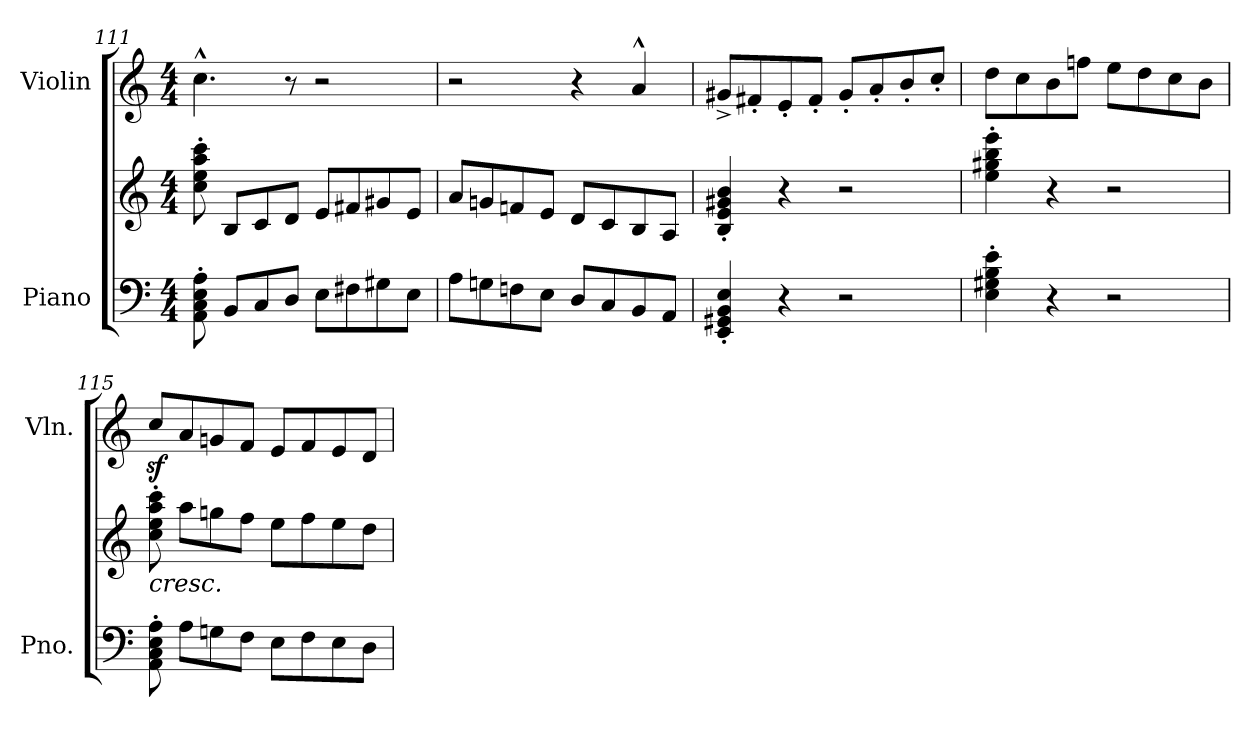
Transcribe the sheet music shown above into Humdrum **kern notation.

**kern	**kern	**kern
*part2	*part2	*part1
*staff3	*staff2	*staff1
*I"Piano	*	*I"Violin
*I'Pno.	*	*I'Vln.
*clefF4	*clefG2	*clefG2
*k[]	*k[]	*k[]
*M4/4	*M4/4	*M4/4
=111	=111	=111
8AA\' 8C\' 8E\' 8A\'	8cc\' 8ee\' 8aa\' 8ccc\'	4.cc^^\
8BB/L	8B/L	.
8C/	8c/	.
8D/J	8d/J	8r
8E\L	8e/L	2r
8F#X\	8f#X/	.
8G#X\	8g#X/	.
8E\J	8e/J	.
=112	=112	=112
8A\L	8a/L	2r
8Gn\	8gn/	.
8Fn\	8fn/	.
8E\J	8e/J	.
8D/L	8d/L	4r
8C/	8c/	.
8BB/	8B/	4a^^/
8AA/J	8A/J	.
!!LO:LB:g=z
=113	=113	=113
4EE/' 4GG#X/' 4BB/' 4E/'	4B/' 4e/' 4g#X/' 4b/'	8g#X^/L
.	.	8f#X'/
4r	4r	8e'/
.	.	8f#'/J
2r	2r	8g#'/L
.	.	8a'/
.	.	8b'/
.	.	8cc'/J
=114	=114	=114
4E\' 4G#X\' 4B\' 4e\'	4ee\' 4gg#X\' 4bb\' 4eee\'	8dd\L
.	.	8cc\
4r	4r	8b\
.	.	8ffn\J
2r	2r	8ee\L
.	.	8dd\
.	.	8cc\
.	.	8b\J
=115	=115	=115
!	!LO:TX:b:i:t=cresc.	!
8AA\' 8C\' 8E\' 8A\'	8cc\' 8ee\' 8aa\' 8ccc\'	8ccz</L
8A\L	8aa\L	8a/
8Gn\	8ggn\	8gn/
8F\J	8ff\J	8f/J
8E\L	8ee\L	8e/L
8F\	8ff\	8f/
8E\	8ee\	8e/
8D\J	8dd\J	8d/J
=	=	=
*-	*-	*-
